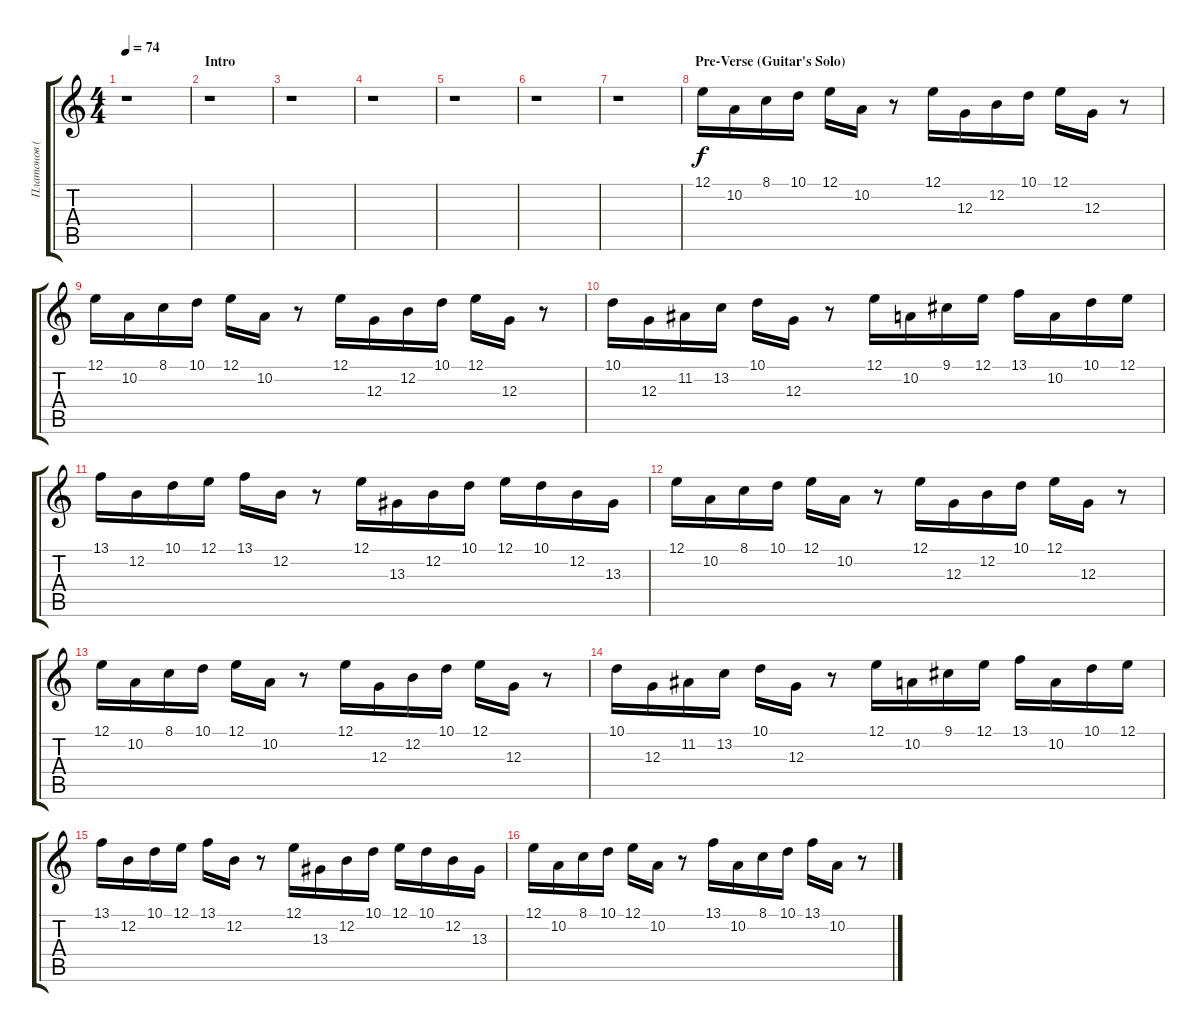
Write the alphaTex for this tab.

\track ("Платонов (Клавиш. 4)" "Платонов (") {instrument pizzicatostrings}
\staff {score tabs}
\tuning (E4 B3 G3 D3 A2 E2) {hide}
\ts (4 4)
\tempo 74
\clef g2
\ks c
r.1{dy f instrument pizzicatostrings} |
\section ("" "Intro")
r.1 |
r.1 |
r.1 |
r.1 |
r.1 |
r.1 |
\section ("" "Pre-Verse (Guitar's Solo)")
12.1.16 10.2.16 8.1.16 10.1.16 12.1.16 10.2.16 r.8 12.1.16 12.3.16 12.2.16 10.1.16 12.1.16 12.3.16 r.8 |
12.1.16 10.2.16 8.1.16 10.1.16 12.1.16 10.2.16 r.8 12.1.16 12.3.16 12.2.16 10.1.16 12.1.16 12.3.16 r.8 |
10.1.16 12.3.16 11.2.16 13.2.16 10.1.16 12.3.16 r.8 12.1.16 10.2.16 9.1.16 12.1.16 13.1.16 10.2.16 10.1.16 12.1.16 |
13.1.16 12.2.16 10.1.16 12.1.16 13.1.16 12.2.16 r.8 12.1.16 13.3.16 12.2.16 10.1.16 12.1.16 10.1.16 12.2.16 13.3.16 |
12.1.16 10.2.16 8.1.16 10.1.16 12.1.16 10.2.16 r.8 12.1.16 12.3.16 12.2.16 10.1.16 12.1.16 12.3.16 r.8 |
12.1.16 10.2.16 8.1.16 10.1.16 12.1.16 10.2.16 r.8 12.1.16 12.3.16 12.2.16 10.1.16 12.1.16 12.3.16 r.8 |
10.1.16 12.3.16 11.2.16 13.2.16 10.1.16 12.3.16 r.8 12.1.16 10.2.16 9.1.16 12.1.16 13.1.16 10.2.16 10.1.16 12.1.16 |
13.1.16 12.2.16 10.1.16 12.1.16 13.1.16 12.2.16 r.8 12.1.16 13.3.16 12.2.16 10.1.16 12.1.16 10.1.16 12.2.16 13.3.16 |
12.1.16 10.2.16 8.1.16 10.1.16 12.1.16 10.2.16 r.8 13.1.16 10.2.16 8.1.16 10.1.16 13.1.16 10.2.16 r.8
